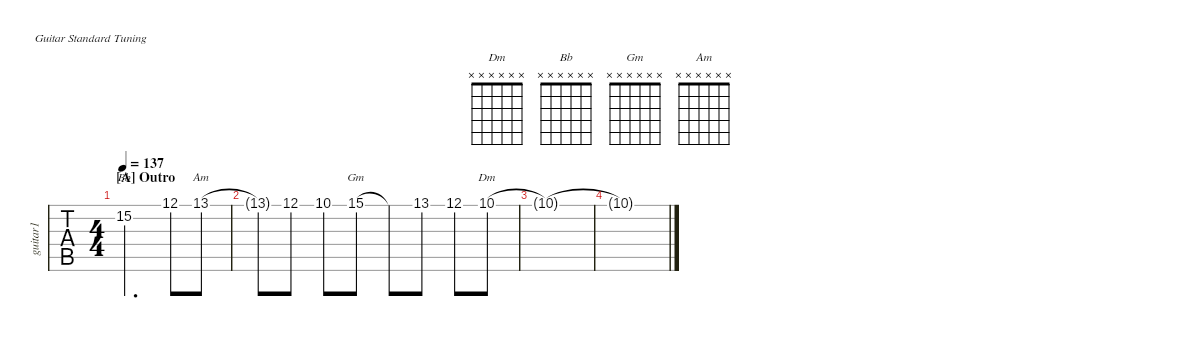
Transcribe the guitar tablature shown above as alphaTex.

\defaultSystemsLayout 4
\hideDynamics
\bracketExtendMode nobrackets
\track ("Guitar1" "guitar1") {defaultSystemsLayout 4 instrument overdrivenguitar}
\staff {tabs}
\tuning (E4 B3 G3 D3 A2 E2)
\chord ("Dm" x x x x x x)
\chord ("Bb" x x x x x x)
\chord ("Gm" x x x x x x)
\chord ("Am" x x x x x x)
\ts (4 4)
\section ("A" "Outro")
\tempo 137
\clef g2
\ks f
15.2{t acc forcenatural}.2{d ch "Bb" dy mf} 12.1{acc forcenatural}.8 13.1{acc forcenatural}.8{ch "Am"} |
13.1{t acc forcenatural}.8 12.1{acc forcenatural}.8 10.1{acc forcenatural}.8 15.1{acc forcenatural}.8{ch "Gm"} 15.1{t acc forcenatural}.8 13.1{acc forcenatural}.8 12.1{acc forcenatural}.8 10.1{acc forcenatural}.8{ch "Dm"} |
10.1{t acc forcenatural}.1 |
10.1{t acc forcenatural}.1
